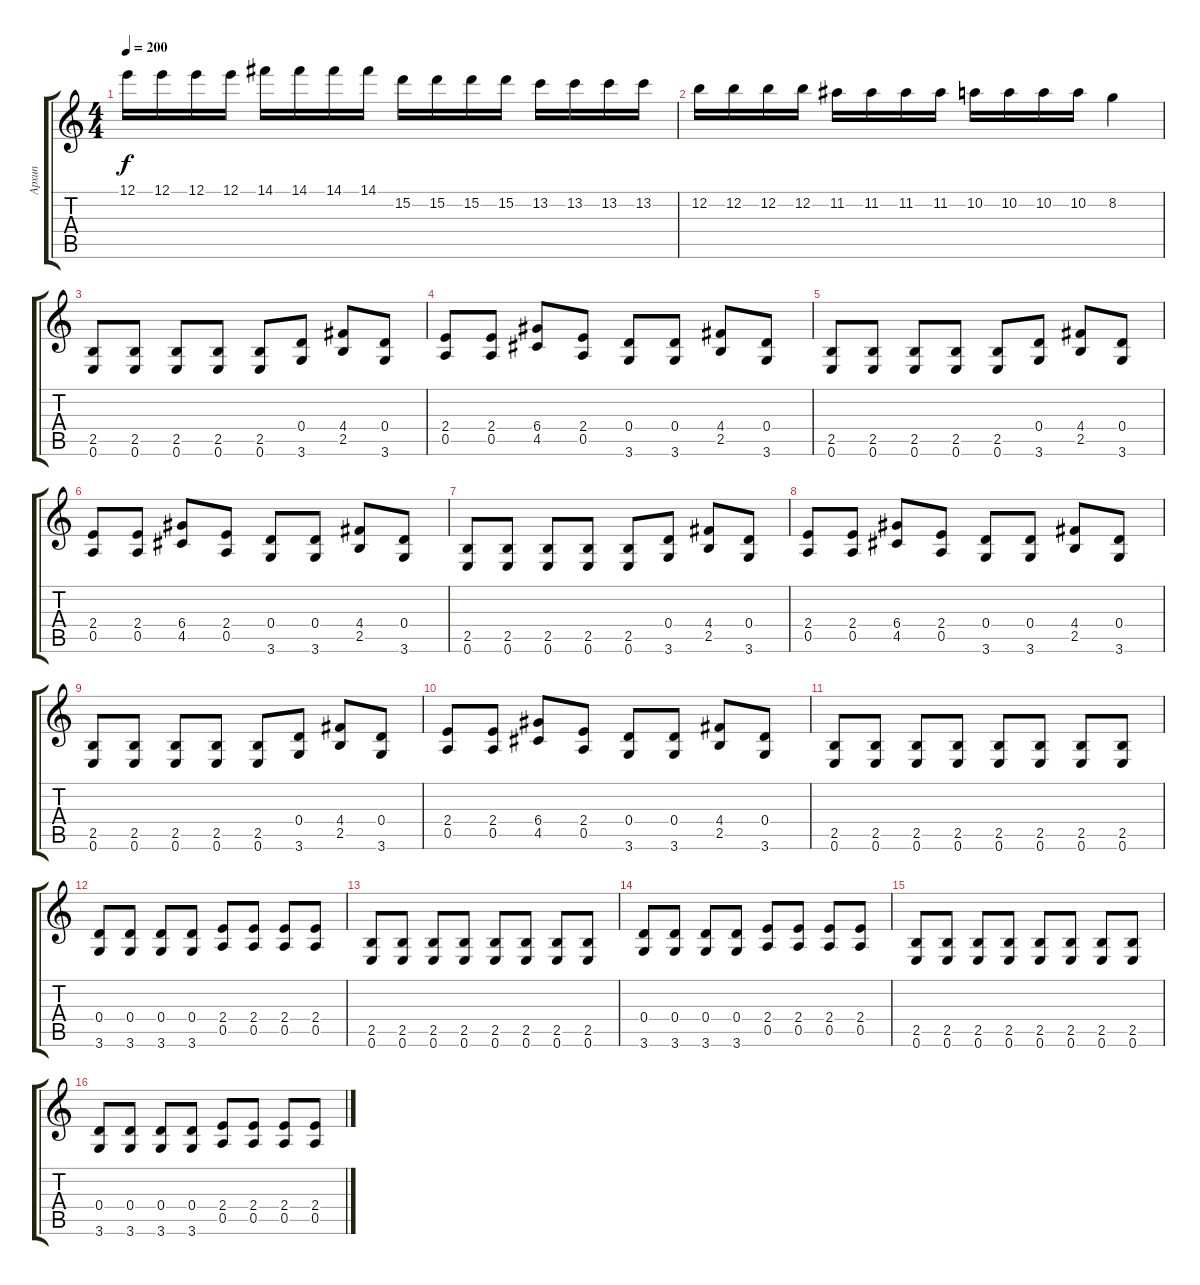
\track ("Архип" "Архип") {instrument distortionguitar}
\staff {score tabs}
\tuning (E4 B3 G3 D3 A2 E2) {hide}
\ts (4 4)
\tempo 200
\clef g2
\ks c
12.1.16{dy f} 12.1.16 12.1.16 12.1.16 14.1.16 14.1.16 14.1.16 14.1.16 15.2.16 15.2.16 15.2.16 15.2.16 13.2.16 13.2.16 13.2.16 13.2.16 |
12.2.16 12.2.16 12.2.16 12.2.16 11.2.16 11.2.16 11.2.16 11.2.16 10.2.16 10.2.16 10.2.16 10.2.16 8.2.4 |
(2.5 0.6).8 (2.5 0.6).8 (2.5 0.6).8 (2.5 0.6).8 (2.5 0.6).8 (0.4 3.6).8 (4.4 2.5).8 (0.4 3.6).8 |
(2.4 0.5).8 (2.4 0.5).8 (6.4 4.5).8 (2.4 0.5).8 (0.4 3.6).8 (0.4 3.6).8 (4.4 2.5).8 (0.4 3.6).8 |
(2.5 0.6).8 (2.5 0.6).8 (2.5 0.6).8 (2.5 0.6).8 (2.5 0.6).8 (0.4 3.6).8 (4.4 2.5).8 (0.4 3.6).8 |
(2.4 0.5).8 (2.4 0.5).8 (6.4 4.5).8 (2.4 0.5).8 (0.4 3.6).8 (0.4 3.6).8 (4.4 2.5).8 (0.4 3.6).8 |
(2.5 0.6).8 (2.5 0.6).8 (2.5 0.6).8 (2.5 0.6).8 (2.5 0.6).8 (0.4 3.6).8 (4.4 2.5).8 (0.4 3.6).8 |
(2.4 0.5).8 (2.4 0.5).8 (6.4 4.5).8 (2.4 0.5).8 (0.4 3.6).8 (0.4 3.6).8 (4.4 2.5).8 (0.4 3.6).8 |
(2.5 0.6).8 (2.5 0.6).8 (2.5 0.6).8 (2.5 0.6).8 (2.5 0.6).8 (0.4 3.6).8 (4.4 2.5).8 (0.4 3.6).8 |
(2.4 0.5).8 (2.4 0.5).8 (6.4 4.5).8 (2.4 0.5).8 (0.4 3.6).8 (0.4 3.6).8 (4.4 2.5).8 (0.4 3.6).8 |
(2.5 0.6).8 (2.5 0.6).8 (2.5 0.6).8 (2.5 0.6).8 (2.5 0.6).8 (2.5 0.6).8 (2.5 0.6).8 (2.5 0.6).8 |
(0.4 3.6).8 (0.4 3.6).8 (0.4 3.6).8 (0.4 3.6).8 (2.4 0.5).8 (2.4 0.5).8 (2.4 0.5).8 (2.4 0.5).8 |
(2.5 0.6).8 (2.5 0.6).8 (2.5 0.6).8 (2.5 0.6).8 (2.5 0.6).8 (2.5 0.6).8 (2.5 0.6).8 (2.5 0.6).8 |
(0.4 3.6).8 (0.4 3.6).8 (0.4 3.6).8 (0.4 3.6).8 (2.4 0.5).8 (2.4 0.5).8 (2.4 0.5).8 (2.4 0.5).8 |
(2.5 0.6).8 (2.5 0.6).8 (2.5 0.6).8 (2.5 0.6).8 (2.5 0.6).8 (2.5 0.6).8 (2.5 0.6).8 (2.5 0.6).8 |
(0.4 3.6).8 (0.4 3.6).8 (0.4 3.6).8 (0.4 3.6).8 (2.4 0.5).8 (2.4 0.5).8 (2.4 0.5).8 (2.4 0.5).8
